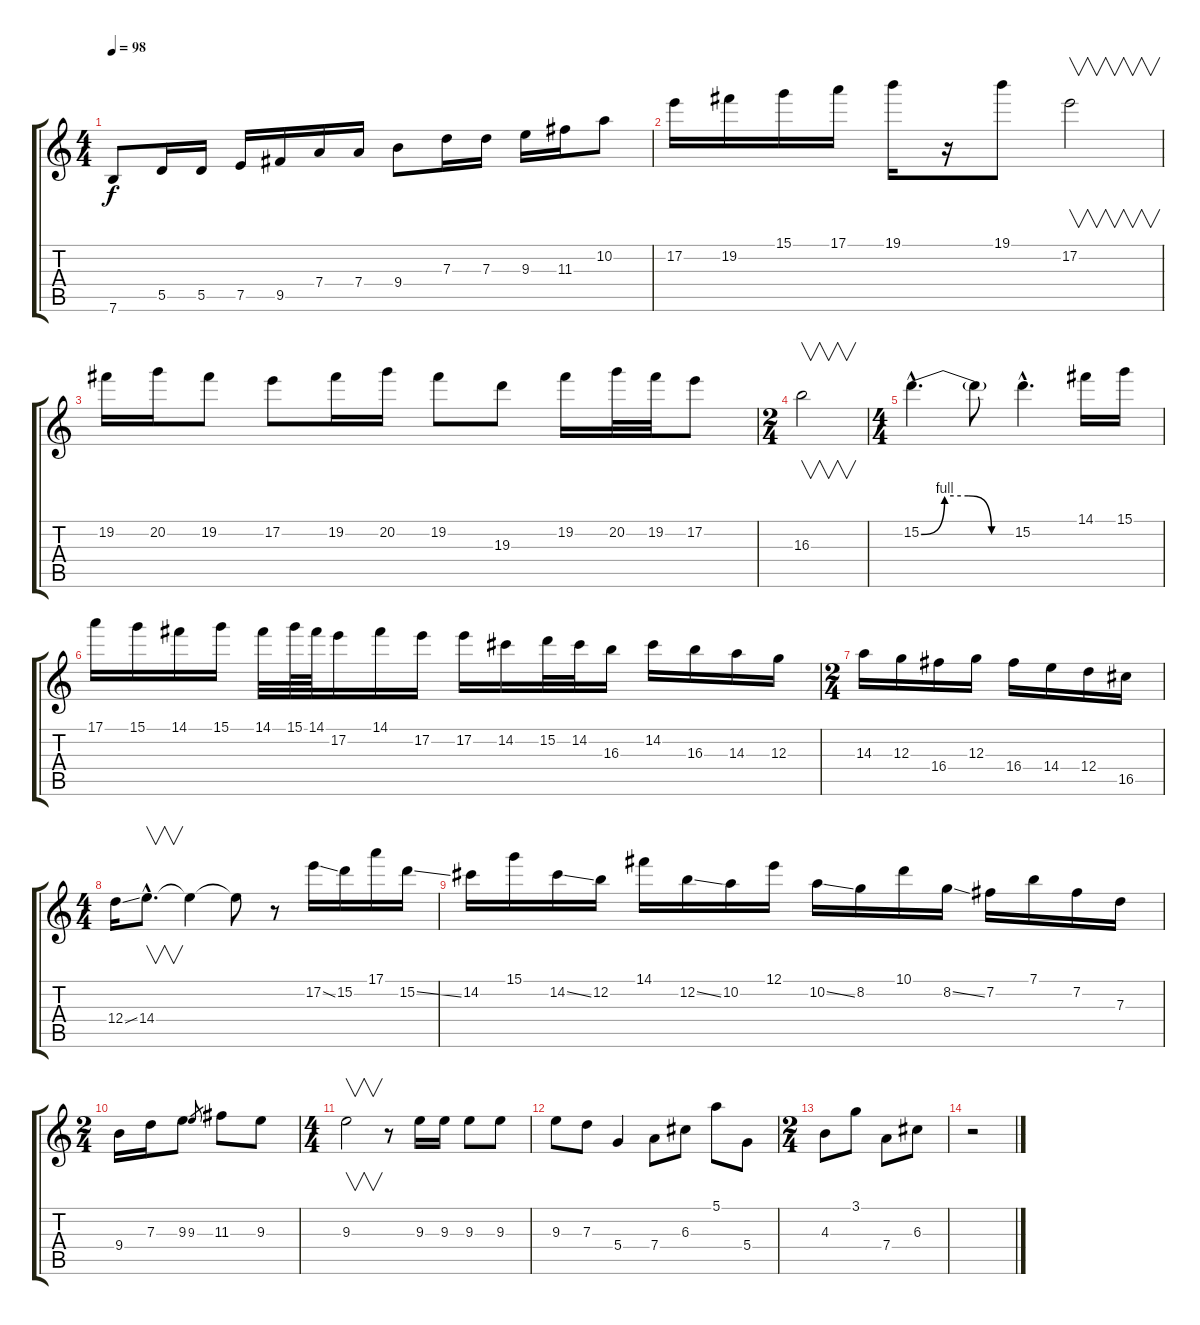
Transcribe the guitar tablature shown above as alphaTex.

\track "" {instrument distortionguitar}
\staff {score tabs}
\tuning (E4 B3 G3 D3 A2 E2) {hide}
\ts (4 4)
\tempo 98
\clef g2
\ks c
7.6.8{dy f instrument distortionguitar} 5.5.16 5.5.16 7.5.16 9.5.16 7.4.16 7.4.16 9.4.8 7.3.16 7.3.16 9.3.16 11.3.16 10.2.8 |
17.2.16 19.2.16 15.1.16 17.1.16 19.1.16 r.16 19.1.8 17.2.2{v} |
19.2.16 20.2.16 19.2.8 17.2.8 19.2.16 20.2.16 19.2.8 19.3.8 19.2.16 20.2.32 19.2.32 17.2.8 |
\ts (2 4)
16.3.2{v} |
\ts (4 4)
15.2{be (custom 0 0 15 4 30 4 45 0 60 0) hac}.4{d} 15.2{t}.8 15.2{hac}.4{d} 14.1.16 15.1.16 |
17.1.16 15.1.16 14.1.16 15.1.16 14.1.32 15.1.64 14.1.64 17.2.16 14.1.16 17.2.16 17.2.16 14.2.16 15.2.32 14.2.32 16.3.16 14.2.16 16.3.16 14.3.16 12.3.16 |
\ts (2 4)
14.3.16 12.3.16 16.4.16 12.3.16 16.4.16 14.4.16 12.4.16 16.5.16 |
\ts (4 4)
12.4{ss}.16 14.4{hac}.8{v d} 14.4{t}.4 14.4{t}.8 r.8 17.2{ss}.16 15.2.16 17.1.16 15.2{ss}.16 |
14.2.16 15.1.16 14.2{ss}.16 12.2.16 14.1.16 12.2{ss}.16 10.2.16 12.1.16 10.2{ss}.16 8.2.16 10.1.16 8.2{ss}.16 7.2.16 7.1.16 7.2.16 7.3.16 |
\ts (2 4)
9.4.16 7.3.16 9.3.8 9.3.8{gr} 11.3.8 9.3.8 |
\ts (4 4)
9.3.2{v} r.8 9.3.16 9.3.16 9.3.8 9.3.8 |
9.3.8 7.3.8 5.4.4 7.4.8 6.3.8 5.1.8 5.4.8 |
\ts (2 4)
4.3.8 3.1.8 7.4.8 6.3.8 |
r.2
